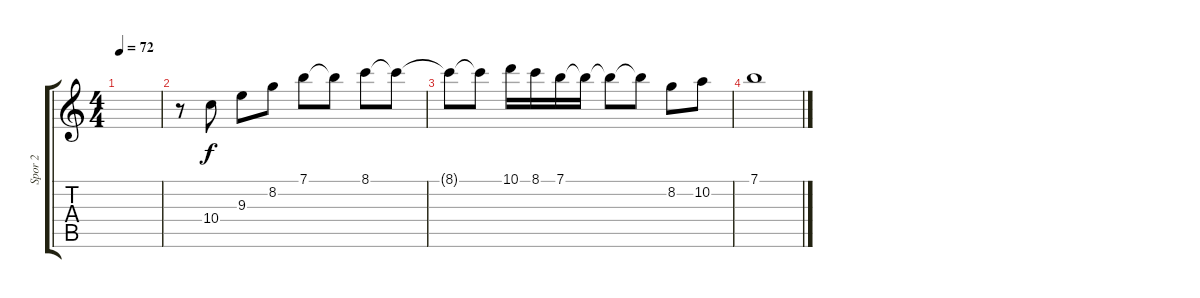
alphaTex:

\track ("Spor 2" "Spor 2") {instrument electricbassfinger}
\staff {score tabs}
\tuning (E4 B3 G3 D3 A2 E2) {hide}
\ts (4 4)
\tempo 72
\clef g2
\ks c
|
r.8 10.4.8 9.3.8 8.2.8 7.1.8 7.1{t}.8 8.1.8 8.1{t}.8 |
8.1{t}.8 8.1{t}.8 10.1.16 8.1.16 7.1.16 7.1{t}.16 7.1{t}.8 7.1{t}.8 8.2.8 10.2.8 |
7.1.1
